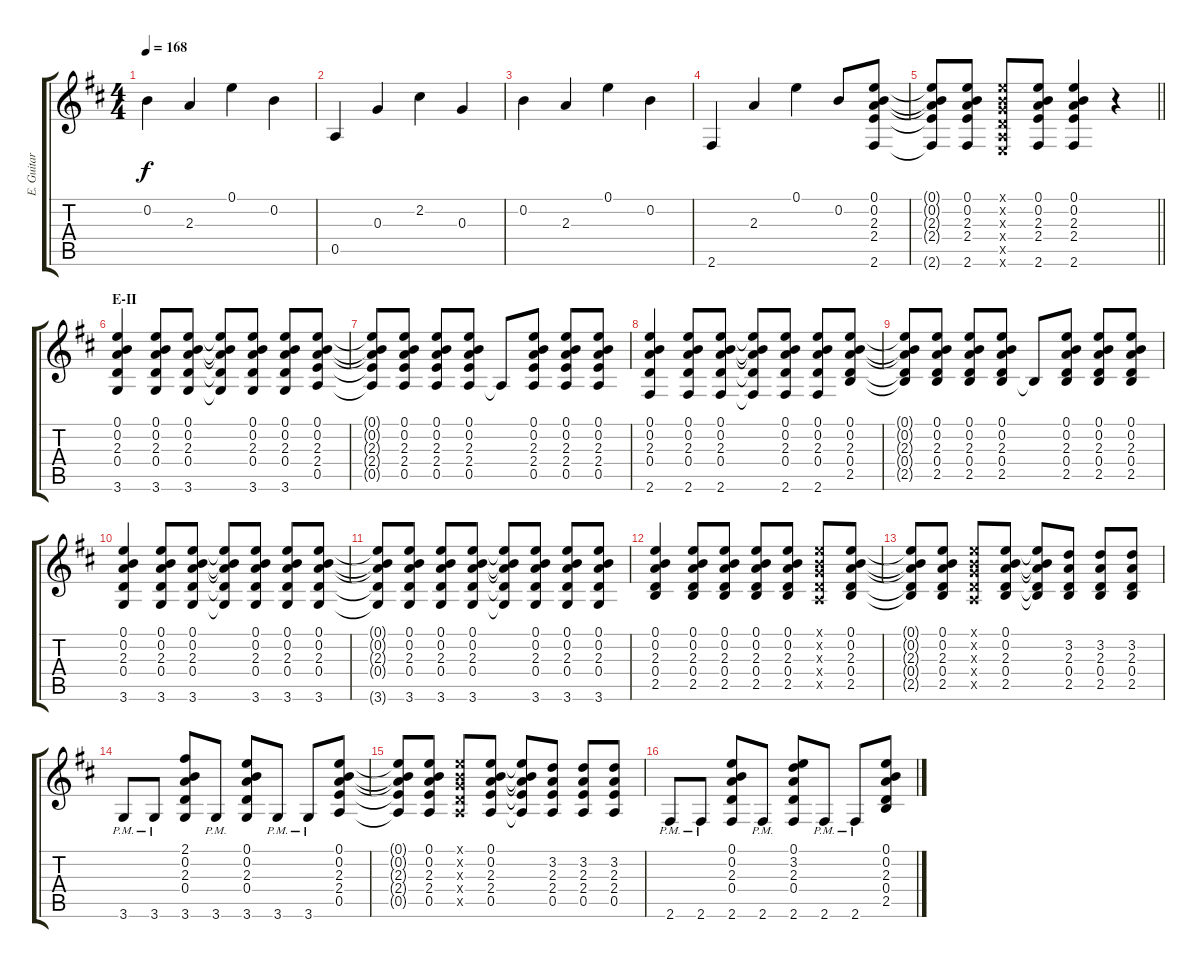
\track ("E. Guitar II (Hiroto)" "E. Guitar ") {instrument overdrivenguitar}
\staff {score tabs}
\tuning (E4 B3 G3 D3 A2 E2) {hide}
\ts (4 4)
\tempo 168
\clef g2
\ks d
0.2.4{dy f} 2.3.4 0.1.4 0.2.4 |
0.5.4 0.3.4 2.2.4 0.3.4 |
0.2.4 2.3.4 0.1.4 0.2.4 |
2.6.4 2.3.4 0.1.4 0.2.8 (0.1 0.2 2.3 2.4 2.6).8 |
\barLineRight lightlight
(0.1{t} 0.2{t} 2.3{t} 2.4{t} 2.6{t}).8 (0.1 0.2 2.3 2.4 2.6).8 (0.1{x} 0.2{x} 0.3{x} 0.4{x} 0.5{x} 0.6{x}).8 (0.1 0.2 2.3 2.4 2.6).8 (0.1 0.2 2.3 2.4 2.6).4 r.4 |
\section ("" "E-II")
(0.1 0.2 2.3 0.4 3.6).4 (0.1 0.2 2.3 0.4 3.6).8 (0.1 0.2 2.3 0.4 3.6).8 (0.1{t} 0.2{t} 2.3{t} 0.4{t} 3.6{t}).8 (0.1 0.2 2.3 0.4 3.6).8 (0.1 0.2 2.3 0.4 3.6).8 (0.1 0.2 2.3 2.4 0.5).8 |
(0.1{t} 0.2{t} 2.3{t} 2.4{t} 0.5{t}).8 (0.1 0.2 2.3 2.4 0.5).8 (0.1 0.2 2.3 2.4 0.5).8 (0.1 0.2 2.3 2.4 0.5).8 0.5{t}.8 (0.1 0.2 2.3 2.4 0.5).8 (0.1 0.2 2.3 2.4 0.5).8 (0.1 0.2 2.3 2.4 0.5).8 |
(0.1 0.2 2.3 0.4 2.6).4 (0.1 0.2 2.3 0.4 2.6).8 (0.1 0.2 2.3 0.4 2.6).8 (0.1{t} 0.2{t} 2.3{t} 0.4{t} 2.6{t}).8 (0.1 0.2 2.3 0.4 2.6).8 (0.1 0.2 2.3 0.4 2.6).8 (0.1 0.2 2.3 0.4 2.5).8 |
(0.1{t} 0.2{t} 2.3{t} 0.4{t} 2.5{t}).8 (0.1 0.2 2.3 0.4 2.5).8 (0.1 0.2 2.3 0.4 2.5).8 (0.1 0.2 2.3 0.4 2.5).8 2.5{t}.8 (0.1 0.2 2.3 0.4 2.5).8 (0.1 0.2 2.3 0.4 2.5).8 (0.1 0.2 2.3 0.4 2.5).8 |
(0.1 0.2 2.3 0.4 3.6).4 (0.1 0.2 2.3 0.4 3.6).8 (0.1 0.2 2.3 0.4 3.6).8 (0.1{t} 0.2{t} 2.3{t} 0.4{t} 3.6{t}).8 (0.1 0.2 2.3 0.4 3.6).8 (0.1 0.2 2.3 0.4 3.6).8 (0.1 0.2 2.3 0.4 3.6).8 |
(0.1{t} 0.2{t} 2.3{t} 0.4{t} 3.6{t}).8 (0.1 0.2 2.3 0.4 3.6).8 (0.1 0.2 2.3 0.4 3.6).8 (0.1 0.2 2.3 0.4 3.6).8 (0.1{t} 0.2{t} 2.3{t} 0.4{t} 3.6{t}).8 (0.1 0.2 2.3 0.4 3.6).8 (0.1 0.2 2.3 0.4 3.6).8 (0.1 0.2 2.3 0.4 3.6).8 |
(0.1 0.2 2.3 0.4 2.5).4 (0.1 0.2 2.3 0.4 2.5).8 (0.1 0.2 2.3 0.4 2.5).8 (0.1 0.2 2.3 0.4 2.5).8 (0.1 0.2 2.3 0.4 2.5).8 (0.1{x} 0.2{x} 0.3{x} 0.4{x} 0.5{x}).8 (0.1 0.2 2.3 0.4 2.5).8 |
(0.1{t} 0.2{t} 2.3{t} 0.4{t} 2.5{t}).8 (0.1 0.2 2.3 0.4 2.5).8 (0.1{x} 0.2{x} 0.3{x} 0.4{x} 0.5{x}).8 (0.1 0.2 2.3 0.4 2.5).8 (0.1{t} 0.2{t} 2.3{t} 0.4{t} 2.5{t}).8 (3.2 2.3 0.4 2.5).8 (3.2 2.3 0.4 2.5).8 (3.2 2.3 0.4 2.5).8 |
3.6{pm}.8 3.6{pm}.8 (2.1 0.2 2.3 0.4 3.6).8 3.6{pm}.8 (0.1 0.2 2.3 0.4 3.6).8 3.6{pm}.8 3.6{pm}.8 (0.1 0.2 2.3 2.4 0.5).8 |
(0.1{t} 0.2{t} 2.3{t} 2.4{t} 0.5{t}).8 (0.1 0.2 2.3 2.4 0.5).8 (0.1{x} 0.2{x} 0.3{x} 0.4{x} 0.5{x}).8 (0.1 0.2 2.3 2.4 0.5).8 (0.1{t} 0.2{t} 2.3{t} 2.4{t} 0.5{t}).8 (3.2 2.3 2.4 0.5).8 (3.2 2.3 2.4 0.5).8 (3.2 2.3 2.4 0.5).8 |
2.6{pm}.8 2.6{pm}.8 (0.1 0.2 2.3 0.4 2.6).8 2.6{pm}.8 (0.1 3.2 2.3 0.4 2.6).8 2.6{pm}.8 2.6{pm}.8 (0.1 0.2 2.3 0.4 2.5).8
